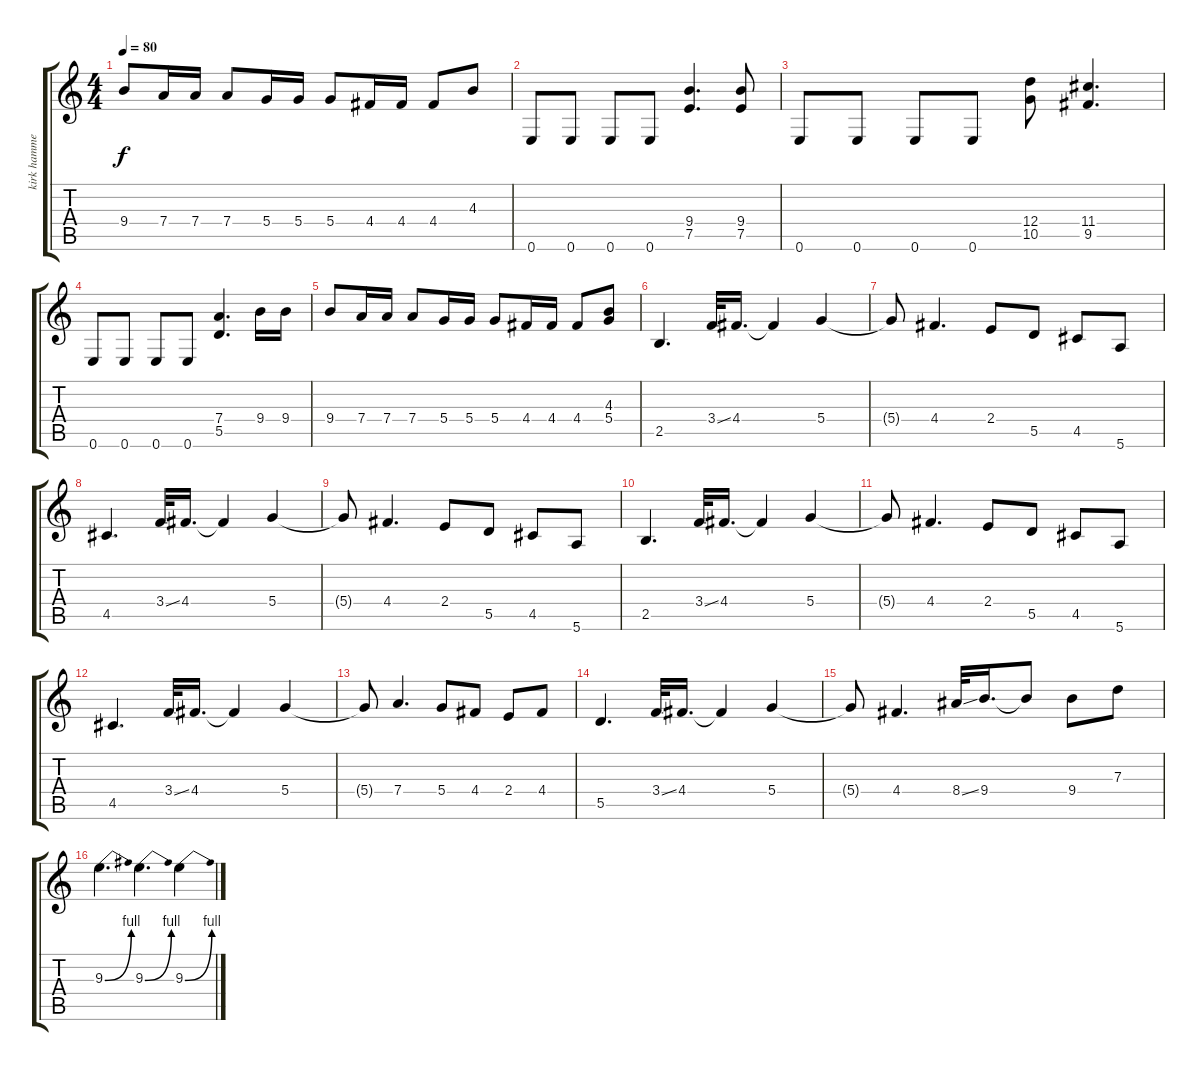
\track ("kirk hammett" "kirk hamme") {instrument overdrivenguitar}
\staff {score tabs}
\tuning (E4 B3 G3 D3 A2 E2) {hide}
\ts (4 4)
\tempo 80
\clef g2
\ks c
9.4.8{dy f} 7.4.16 7.4.16 7.4.8 5.4.16 5.4.16 5.4.8 4.4.16 4.4.16 4.4.8 4.3.8 |
0.6.8 0.6.8 0.6.8 0.6.8 (9.4 7.5).4{d} (9.4 7.5).8 |
0.6.8 0.6.8 0.6.8 0.6.8 (12.4 10.5).8 (11.4 9.5).4{d} |
0.6.8 0.6.8 0.6.8 0.6.8 (7.4 5.5).4{d} 9.4.16 9.4.16 |
9.4.8 7.4.16 7.4.16 7.4.8 5.4.16 5.4.16 5.4.8 4.4.16 4.4.16 4.4.8 (4.3 5.4).8 |
2.5.4{d} 3.4{ss}.32 4.4.16{d} 4.4{t}.4 5.4.4 |
5.4{t}.8 4.4.4{d} 2.4.8 5.5.8 4.5.8 5.6.8 |
4.5.4{d} 3.4{ss}.32 4.4.16{d} 4.4{t}.4 5.4.4 |
5.4{t}.8 4.4.4{d} 2.4.8 5.5.8 4.5.8 5.6.8 |
2.5.4{d} 3.4{ss}.32 4.4.16{d} 4.4{t}.4 5.4.4 |
5.4{t}.8 4.4.4{d} 2.4.8 5.5.8 4.5.8 5.6.8 |
4.5.4{d} 3.4{ss}.32 4.4.16{d} 4.4{t}.4 5.4.4 |
5.4{t}.8 7.4.4{d} 5.4.8 4.4.8 2.4.8 4.4.8 |
5.5.4{d} 3.4{ss}.32 4.4.16{d} 4.4{t}.4 5.4.4 |
5.4{t}.8 4.4.4{d} 8.4{ss}.32 9.4.16{d} 9.4{t}.8 9.4.8 7.3.8 |
9.3{be (bend 0 0 60 4)}.4{d} 9.3{be (bend 0 0 60 4)}.4{d} 9.3{be (bend 0 0 60 4)}.4
